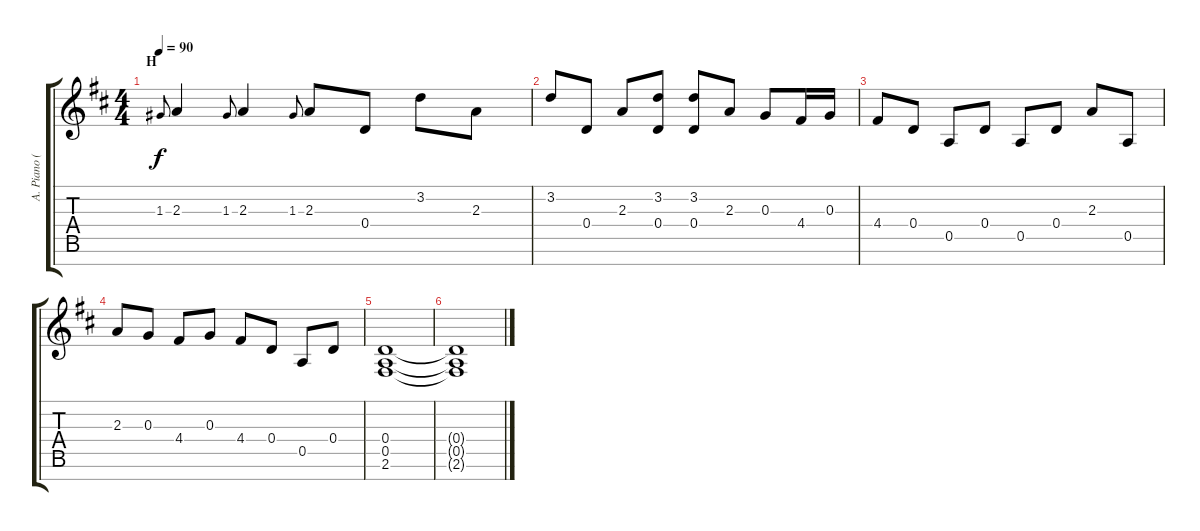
\track ("A. Piano (Right Hand)" "A. Piano (") {instrument acousticgrandpiano}
\staff {score tabs}
\tuning (E5 B4 G4 D4 A3 E3 B2) {hide}
\ts (4 4)
\section ("" "H")
\tempo 90
\clef g2
\ks d
1.3.8{gr onbeat dy f} 2.3.4 1.3.8{gr onbeat} 2.3.4 1.3.8{gr onbeat} 2.3.8 0.4.8 3.2.8 2.3.8 |
3.2.8 0.4.8 2.3.8 (3.2 0.4).8 (3.2 0.4).8 2.3.8 0.3.8 4.4.16 0.3.16 |
4.4.8 0.4.8 0.5.8 0.4.8 0.5.8 0.4.8 2.3.8 0.5.8 |
2.3.8 0.3.8 4.4.8 0.3.8 4.4.8 0.4.8 0.5.8 0.4.8 |
(0.4 0.5 2.6).1 |
(0.4{t} 0.5{t} 2.6{t}).1
